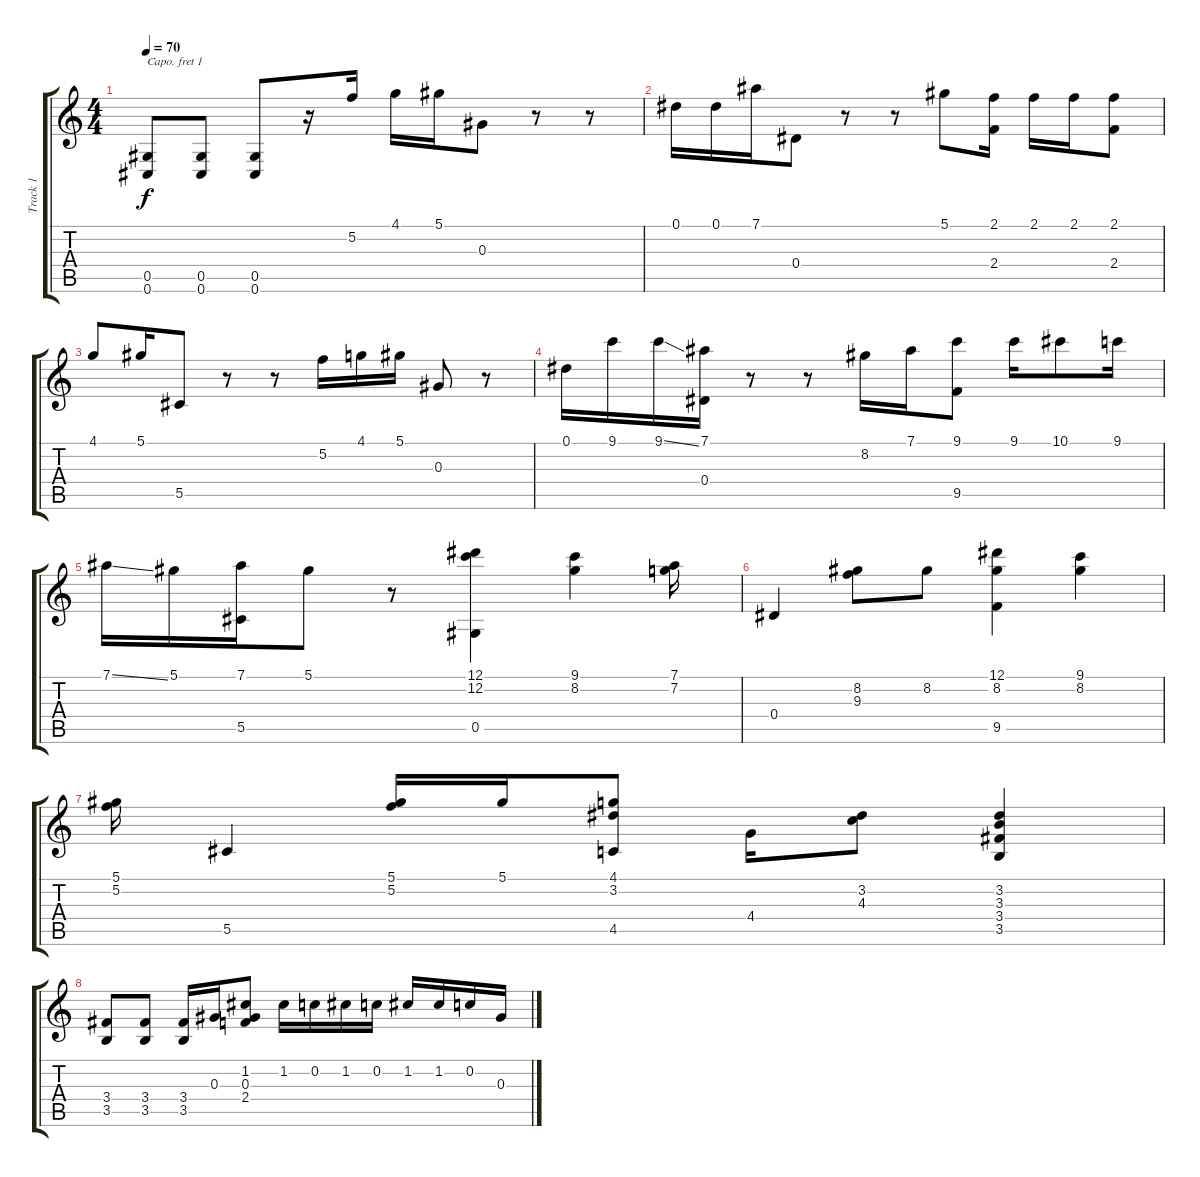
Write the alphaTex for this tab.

\track ("Track 1" "Track 1") {instrument acousticguitarsteel}
\staff {score tabs}
\capo 1
\tuning (D4 B3 G3 D3 G2 C2) {hide}
\ts (4 4)
\tempo 70
\clef g2
\ks c
(0.5 0.6).8{dy f} (0.5 0.6).8 (0.5 0.6).8 r.16 5.2.16 4.1.16 5.1.16 0.3.8 r.8 r.8 |
0.1.16 0.1.16 7.1.16 0.4.8 r.8 r.8 5.1.8 (2.1 2.4).16 2.1.16 2.1.16 (2.1 2.4).8 |
4.1.8 5.1.16 5.5.8 r.8 r.8 5.2.16 4.1.16 5.1.16 0.3.8 r.8 |
0.1.16 9.1.16 9.1{ss}.16 (7.1 0.4).16 r.8 r.8 8.2.16 7.1.16 (9.1 9.5).8 9.1.16 10.1.8 9.1.16 |
7.1{ss}.16 5.1.16 (7.1 5.5).16 5.1.8 r.8 (12.1 12.2 0.5).4 (9.1 8.2).4 (7.1 7.2).16 |
0.4.4 (8.2 9.3).8 8.2.8 (12.1 8.2 9.5).4 (9.1 8.2).4 |
(5.1 5.2).16 5.5.4 (5.1 5.2).16 5.1.16 (4.1 3.2 4.5).8 4.4.16 (3.2 4.3).8 (3.2 3.3 3.4 3.5).4 |
(3.4 3.5).8 (3.4 3.5).8 (3.4 3.5).16 0.3.16 (1.2 0.3 2.4).8 1.2.16 0.2.16 1.2.16 0.2.16 1.2.16 1.2.16 0.2.16 0.3.16
